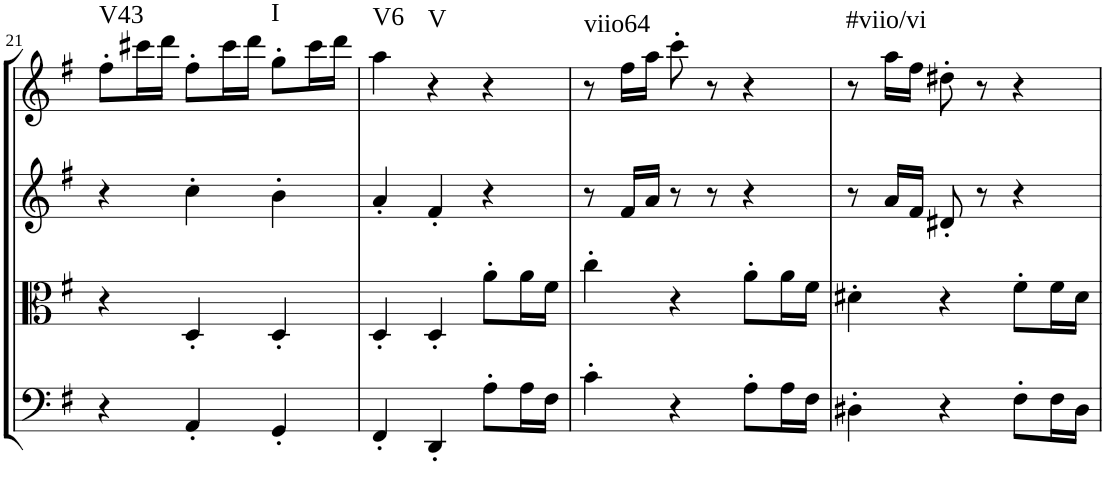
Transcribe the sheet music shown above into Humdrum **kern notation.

**kern	**kern	**kern	**kern	**harte
*part4	*part3	*part2	*part1	*part1
*staff4	*staff3	*staff2	*staff1	*
*I"Cello	*I"Viola	*I"2nd Violin	*I"1st Violin	*
*	*I'Vla	*I'Vln	*I'Vln	*
!!LO:PB:g=z
*clefF4	*clefC3	*clefG2	*clefG2	*
*k[f#]	*k[f#]	*k[f#]	*k[f#]	*
*G:	*G:	*G:	*G:	*
*M3/4	*M3/4	*M3/4	*M3/4	*
=21	=21	=21	=21	=21
!	!	!	!	!LO:H:kt=V43
4r	4r	4r	8ff#'\L	N
.	.	.	16ccc#X\L	.
.	.	.	16ddd\JJ	.
4AA'/	4D'/	4cc'\	8ff#'\L	.
.	.	.	16ccc#\L	.
.	.	.	16ddd\JJ	.
!	!	!	!	!LO:H:kt=I
4GG'/	4D'/	4b'\	8gg'\L	N
.	.	.	16ccc#\L	.
.	.	.	16ddd\JJ	.
=22	=22	=22	=22	=22
!	!	!	!	!LO:H:kt=V6
4FF#'/	4D'/	4a'/	4aa\	N
!	!	!	!	!LO:H:kt=V
4DD'/	4D'/	4f#'/	4r	N
8A'\L	8a'\L	4r	4r	.
16A\L	16a\L	.	.	.
16F#\JJ	16f#\JJ	.	.	.
=23	=23	=23	=23	=23
!	!	!	!	!LO:H:kt=viio64
4c'\	4cc'\	8r	8r	N
.	.	16f#/LL	16ff#\LL	.
.	.	16a/JJ	16aa\JJ	.
4r	4r	8r	8ccc'\	.
.	.	8r	8r	.
8A'\L	8a'\L	4r	4r	.
16A\L	16a\L	.	.	.
16F#\JJ	16f#\JJ	.	.	.
=24	=24	=24	=24	=24
!	!	!	!	!LO:H:kt=#viio/vi
4D#X'\	4d#X'\	8r	8r	N
.	.	16a/LL	16aa\LL	.
.	.	16f#/JJ	16ff#\JJ	.
4r	4r	8d#X'/	8dd#X'\	.
.	.	8r	8r	.
8F#'\L	8f#'\L	4r	4r	.
16F#\L	16f#\L	.	.	.
16D#\JJ	16d#\JJ	.	.	.
=	=	=	=	=
*-	*-	*-	*-	*-
